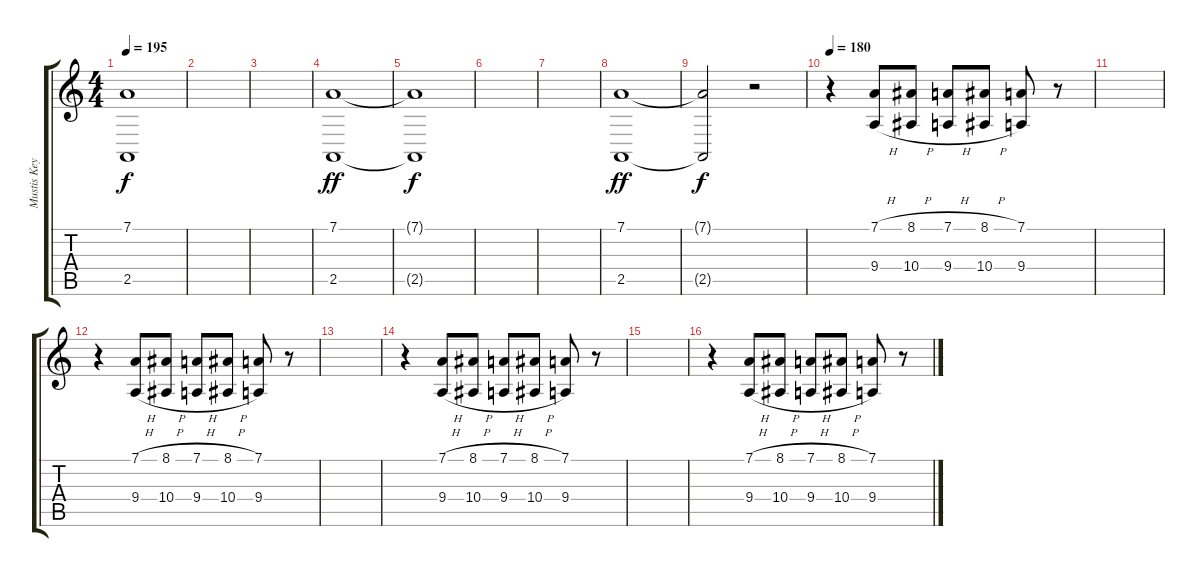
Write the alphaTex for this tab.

\track ("Mustis Keyboards" "Mustis Key") {instrument pad4choir}
\staff {score tabs}
\tuning (D4 A3 F3 C3 G2 D2) {hide}
\ts (4 4)
\tempo 195
\clef g2
\ks c
(7.1{t} 2.5{t}).1{dy f} |
|
|
(7.1 2.5).1{dy ff} |
(7.1{t} 2.5{t}).1{dy f} |
|
|
(7.1 2.5).1{dy ff} |
(7.1{t} 2.5{t}).2{dy f} r.2 |
\tempo 180
r.4 (7.1{h} 9.4{h}).8 (8.1{h} 10.4{h}).8 (7.1{h} 9.4{h}).8 (8.1{h} 10.4{h}).8 (7.1 9.4).8 r.8 |
|
r.4 (7.1{h} 9.4{h}).8 (8.1{h} 10.4{h}).8 (7.1{h} 9.4{h}).8 (8.1{h} 10.4{h}).8 (7.1 9.4).8 r.8 |
|
r.4 (7.1{h} 9.4{h}).8 (8.1{h} 10.4{h}).8 (7.1{h} 9.4{h}).8 (8.1{h} 10.4{h}).8 (7.1 9.4).8 r.8 |
|
r.4 (7.1{h} 9.4{h}).8 (8.1{h} 10.4{h}).8 (7.1{h} 9.4{h}).8 (8.1{h} 10.4{h}).8 (7.1 9.4).8 r.8
